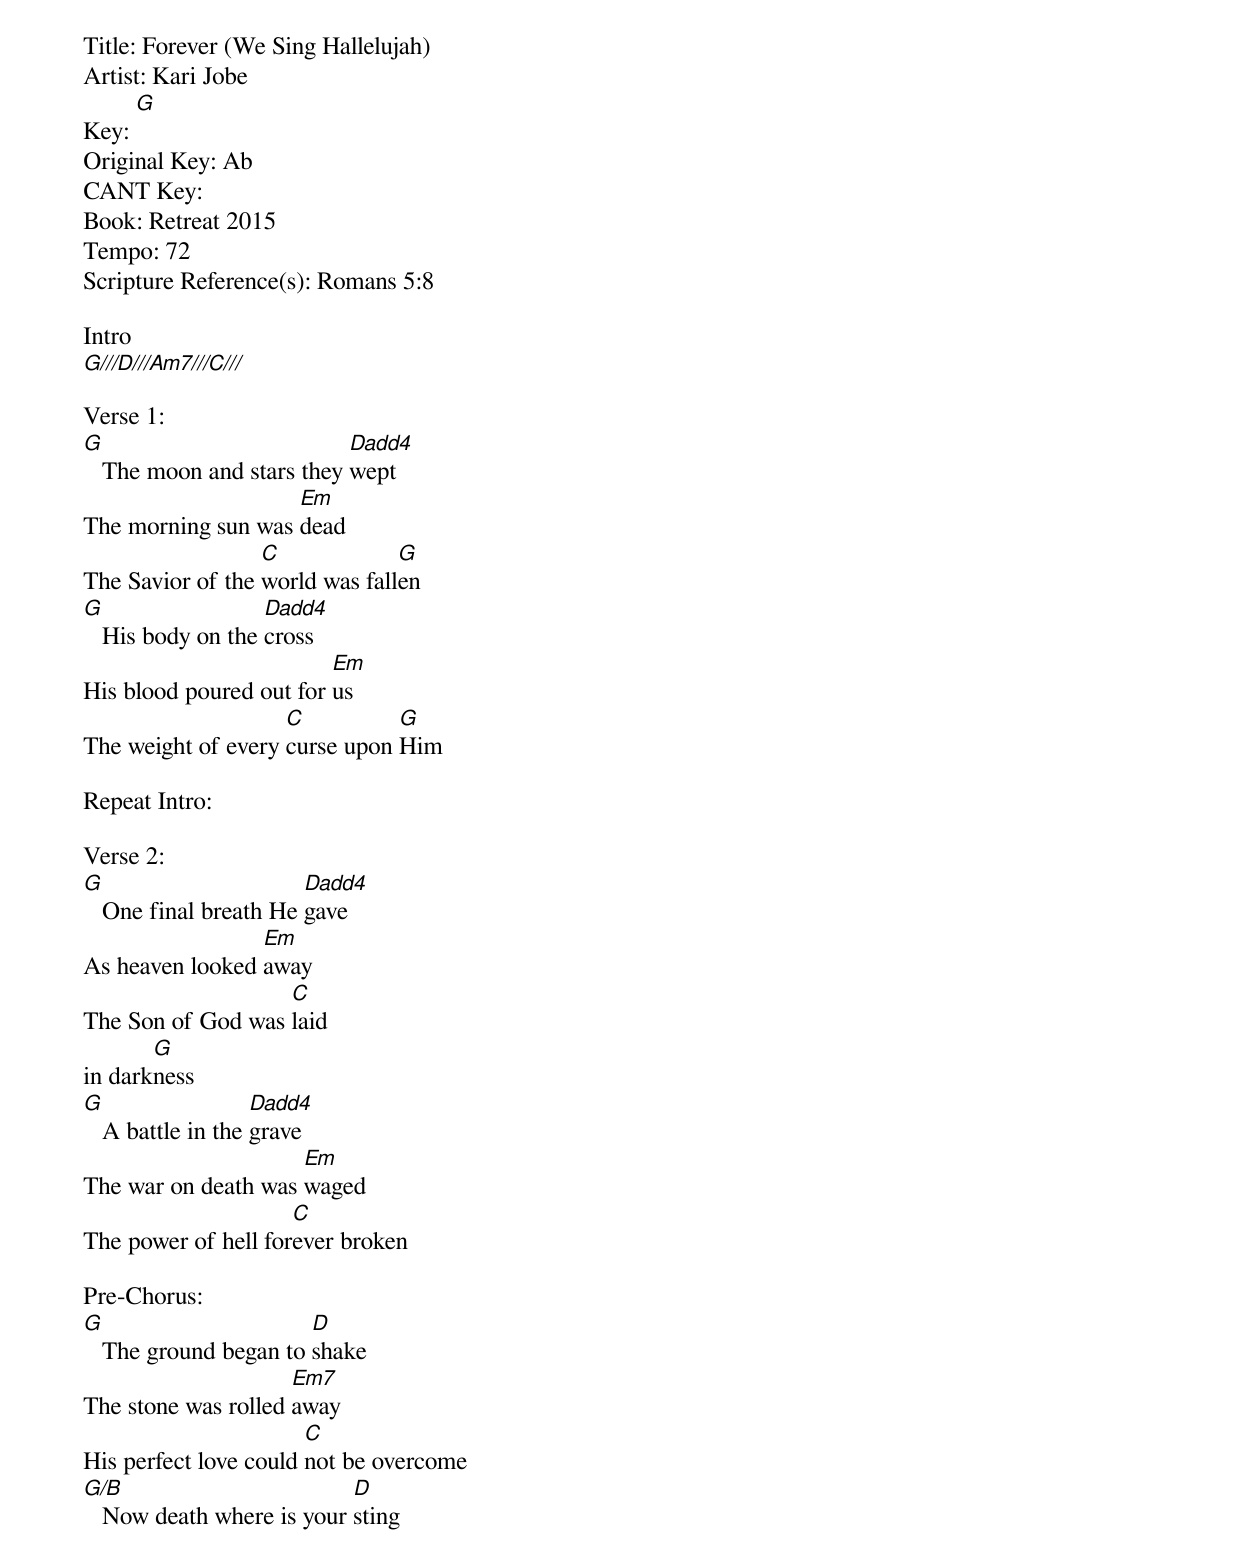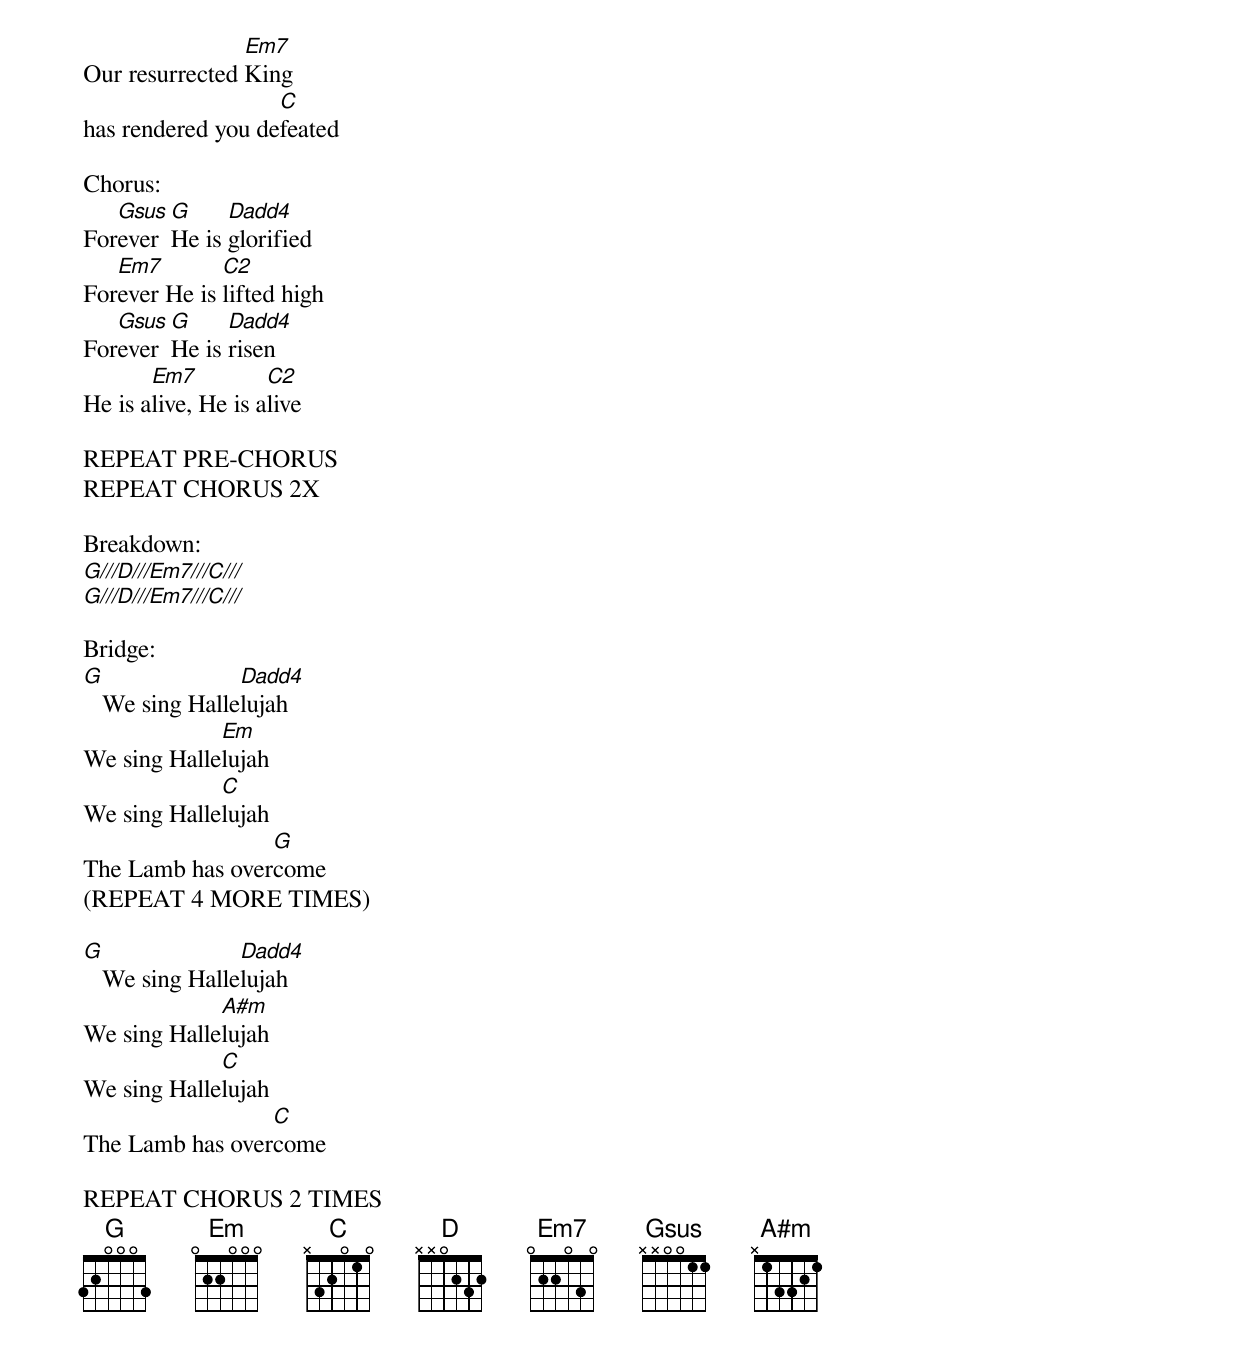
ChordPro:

Title: Forever (We Sing Hallelujah)
Artist: Kari Jobe
Key: [G]
Original Key: Ab
CANT Key:
Book: Retreat 2015
Tempo: 72
Scripture Reference(s): Romans 5:8

Intro
[G///D///Am7///C///]

Verse 1:
[G]   The moon and stars they [Dadd4]wept
The morning sun was [Em]dead
The Savior of the [C]world was fall[G]en
[G]   His body on the [Dadd4]cross
His blood poured out for [Em]us
The weight of every [C]curse upon [G]Him

Repeat Intro:

Verse 2:
[G]   One final breath He [Dadd4]gave
As heaven looked [Em]away
The Son of God was [C]laid
in dark[G]ness
[G]   A battle in the [Dadd4]grave
The war on death was [Em]waged
The power of hell for[C]ever broken

Pre-Chorus:
[G]   The ground began to [D]shake
The stone was rolled [Em7]away
His perfect love could [C]not be overcome
[G/B]   Now death where is your [D]sting
Our resurrected [Em7]King
has rendered you de[C]feated

Chorus:
For[Gsus]ever [G]He is [Dadd4]glorified
For[Em7]ever He is [C2]lifted high
For[Gsus]ever [G]He is [Dadd4]risen
He is a[Em7]live, He is a[C2]live

REPEAT PRE-CHORUS
REPEAT CHORUS 2X

Breakdown:
[G///D///Em7///C///]
[G///D///Em7///C///]

Bridge:
[G]   We sing Halle[Dadd4]lujah
We sing Halle[Em]lujah
We sing Halle[C]lujah
The Lamb has over[G]come
(REPEAT 4 MORE TIMES)

[G]   We sing Halle[Dadd4]lujah
We sing Halle[A#m]lujah
We sing Halle[C]lujah
The Lamb has over[C]come

REPEAT CHORUS 2 TIMES
